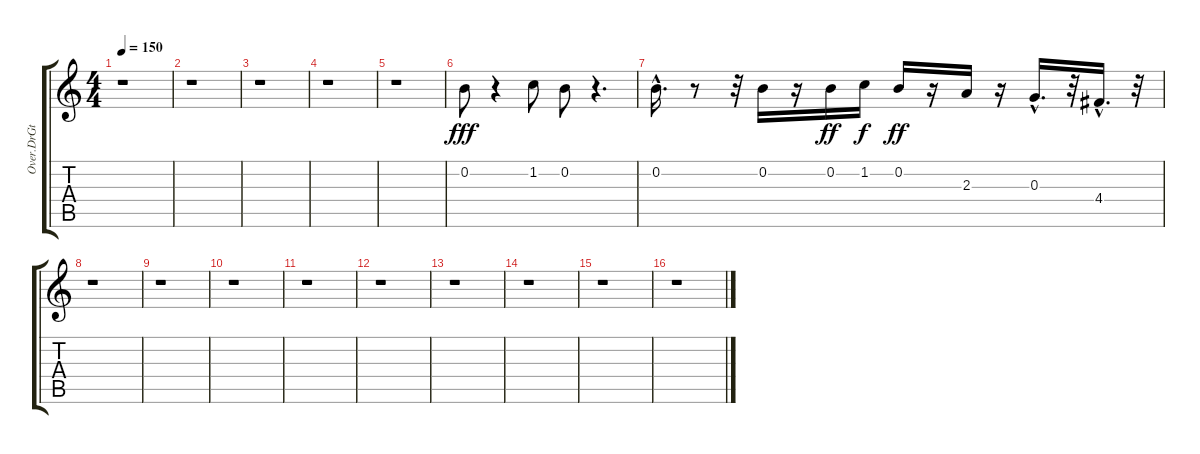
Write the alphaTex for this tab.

\track ("Over.DrGt" "Over.DrGt") {instrument overdrivenguitar}
\staff {score tabs}
\tuning (E4 B3 G3 D3 A2 E2) {hide}
\ts (4 4)
\tempo 150
\clef g2
\ks c
r.1{dy f} |
r.1 |
r.1 |
r.1 |
r.1 |
0.2.8{dy fff volume 12} r.4 1.2.8 0.2.8 r.4{d} |
0.2{hac}.16{d} r.8 r.32 0.2.16 r.16 0.2.16{dy ff} 1.2.16{dy f} 0.2.16{dy ff} r.16 2.3.16 r.16 0.3{hac}.16{d} r.32 4.4{hac}.16{d} r.32 |
r.1 |
r.1 |
r.1 |
r.1 |
r.1 |
r.1 |
r.1 |
r.1 |
r.1
